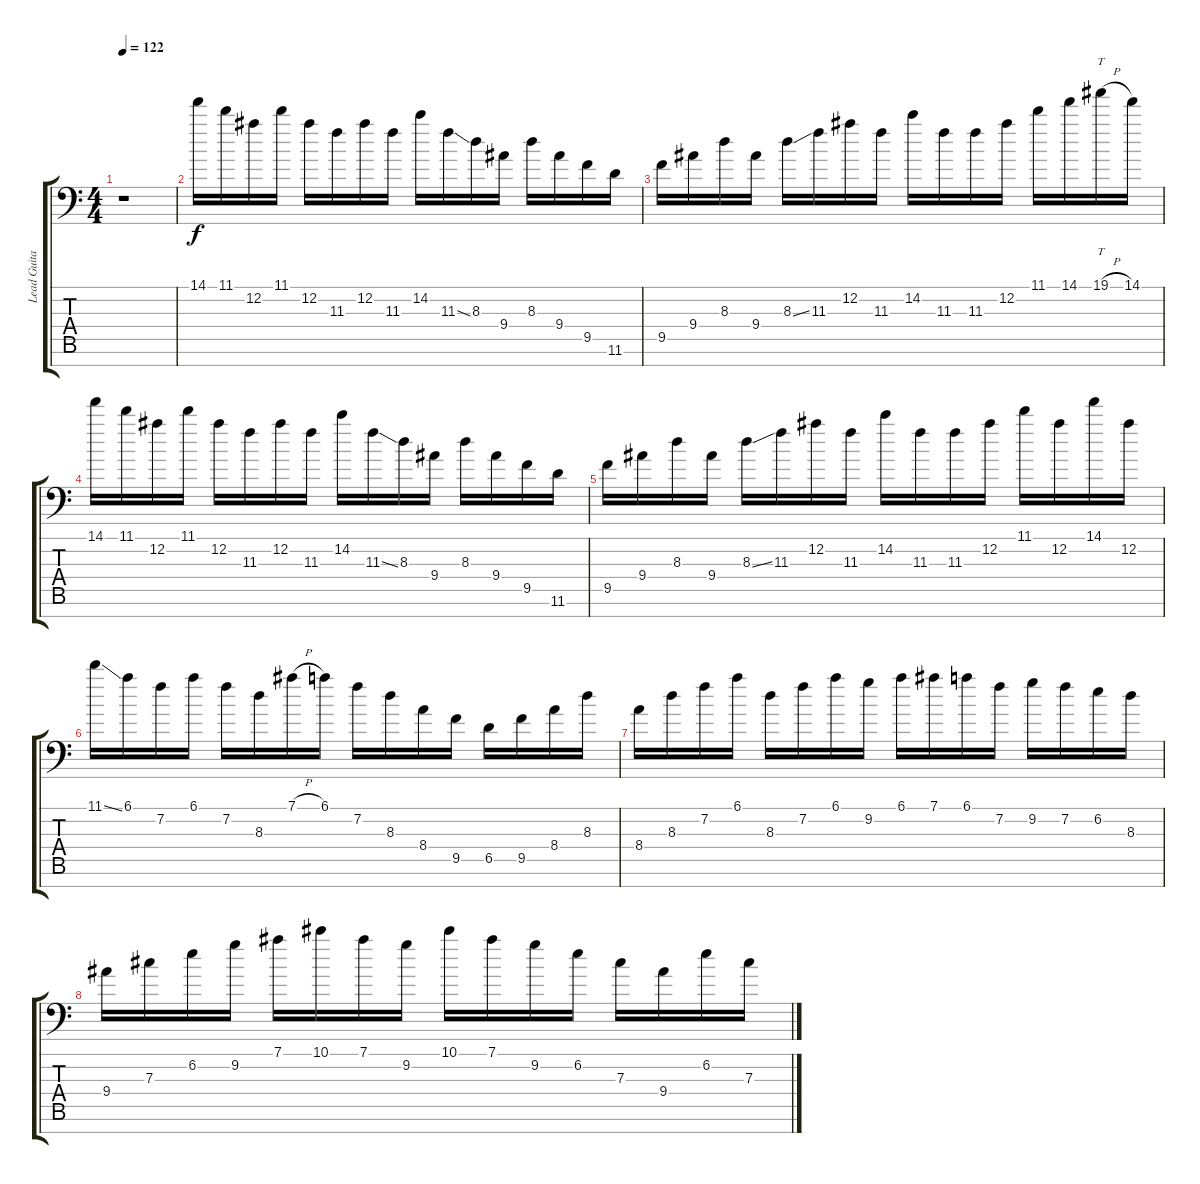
\track ("Lead Guitar" "Lead Guita") {instrument distortionguitar}
\staff {score tabs}
\tuning (Eb4 Bb3 Gb3 Db3 Ab2 Eb2 Bb1) {hide}
\ts (4 4)
\tempo 122
\clef f4
\ks c
r.1{dy f} |
14.1.16{volume 15} 11.1.16 12.2.16 11.1.16 12.2.16 11.3.16 12.2.16 11.3.16 14.2.16 11.3{ss}.16 8.3.16 9.4.16 8.3.16 9.4.16 9.5.16 11.6.16 |
9.5.16 9.4.16 8.3.16 9.4.16 8.3{ss}.16 11.3.16 12.2.16 11.3.16 14.2.16 11.3.16 11.3.16 12.2.16 11.1.16 14.1.16 19.1{h}.16{tt} 14.1.16 |
14.1.16 11.1.16 12.2.16 11.1.16 12.2.16 11.3.16 12.2.16 11.3.16 14.2.16 11.3{ss}.16 8.3.16 9.4.16 8.3.16 9.4.16 9.5.16 11.6.16 |
9.5.16 9.4.16 8.3.16 9.4.16 8.3{ss}.16 11.3.16 12.2.16 11.3.16 14.2.16 11.3.16 11.3.16 12.2.16 11.1.16 12.2.16 14.1.16 12.2.16 |
11.1{ss}.16 6.1.16 7.2.16 6.1.16 7.2.16 8.3.16 7.1{h}.16 6.1.16 7.2.16 8.3.16 8.4.16 9.5.16 6.5.16 9.5.16 8.4.16 8.3.16 |
8.4.16 8.3.16 7.2.16 6.1.16 8.3.16 7.2.16 6.1.16 9.2.16 6.1.16 7.1.16 6.1.16 7.2.16 9.2.16 7.2.16 6.2.16 8.3.16 |
9.4.16 7.3.16 6.2.16 9.2.16 7.1.16 10.1.16 7.1.16 9.2.16 10.1.16 7.1.16 9.2.16 6.2.16 7.3.16 9.4.16 6.2.16 7.3.16
